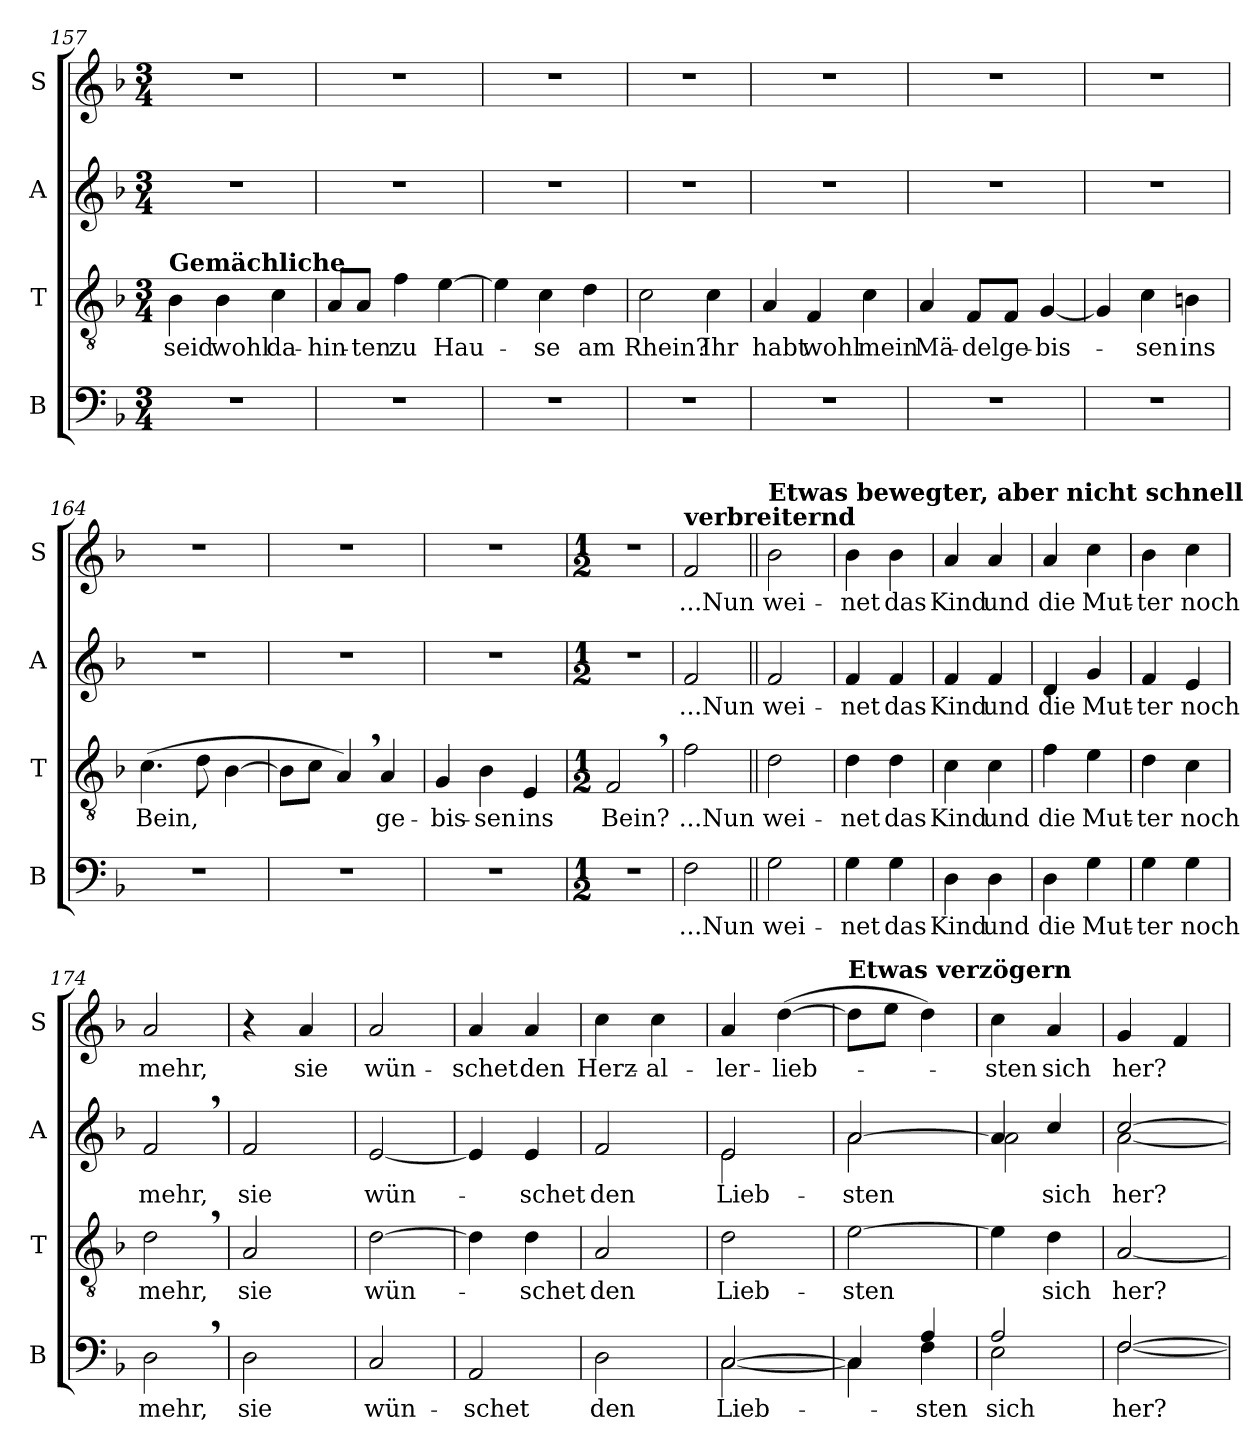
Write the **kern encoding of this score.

**kern	**text	**kern	**text	**kern	**text	**kern	**text
*part4	*part4	*part3	*part3	*part2	*part2	*part1	*part1
*staff4	*staff4	*staff3	*staff3	*staff2	*staff2	*staff1	*staff1
*I"B	*	*I"T	*	*I"A	*	*I"S	*
*I'B	*	*I'T	*	*I'A	*	*I'S	*
*clefF4	*	*clefGv2	*	*clefG2	*	*clefG2	*
*k[b-]	*	*k[b-]	*	*k[b-]	*	*k[b-]	*
*F:	*	*F:	*	*F:	*	*F:	*
*M3/4	*	*M3/4	*	*M3/4	*	*M3/4	*
=157	=157	=157	=157	=157	=157	=157	=157
!	!	!LO:TX:a:B:t=Gemächliche	!	!	!	!	!
!	!	!	!LO:LY:b	!	!	!	!
2.r	.	4B-\	seid	2.r	.	2.r	.
!	!	!	!LO:LY:b	!	!	!	!
.	.	4B-\	wohl	.	.	.	.
!	!	!	!LO:LY:b	!	!	!	!
.	.	4c\	da-	.	.	.	.
=158	=158	=158	=158	=158	=158	=158	=158
!	!	!	!LO:LY:b	!	!	!	!
2.r	.	8A/L	-hin-	2.r	.	2.r	.
!	!	!	!LO:LY:b	!	!	!	!
.	.	8A/J	-ten	.	.	.	.
!	!	!	!LO:LY:b	!	!	!	!
.	.	4f\	zu	.	.	.	.
!	!	!	!LO:LY:b	!	!	!	!
.	.	[4e\	Hau-	.	.	.	.
=159	=159	=159	=159	=159	=159	=159	=159
2.r	.	4e\]	.	2.r	.	2.r	.
!	!	!	!LO:LY:b	!	!	!	!
.	.	4c\	-se	.	.	.	.
!	!	!	!LO:LY:b	!	!	!	!
.	.	4d\	am	.	.	.	.
=160	=160	=160	=160	=160	=160	=160	=160
!	!	!	!LO:LY:b	!	!	!	!
2.r	.	2c\	Rhein?	2.r	.	2.r	.
!	!	!	!LO:LY:b	!	!	!	!
.	.	4c\	Ihr	.	.	.	.
=161	=161	=161	=161	=161	=161	=161	=161
!	!	!	!LO:LY:b	!	!	!	!
2.r	.	4A/	habt	2.r	.	2.r	.
!	!	!	!LO:LY:b	!	!	!	!
.	.	4F/	wohl	.	.	.	.
!	!	!	!LO:LY:b	!	!	!	!
.	.	4c\	mein	.	.	.	.
!!LO:LB:g=z
=162	=162	=162	=162	=162	=162	=162	=162
!	!	!	!LO:LY:b	!	!	!	!
2.r	.	4A/	Mä-	2.r	.	2.r	.
!	!	!	!LO:LY:b	!	!	!	!
.	.	8F/L	-del	.	.	.	.
!	!	!	!LO:LY:b	!	!	!	!
.	.	8F/J	ge-	.	.	.	.
!	!	!	!LO:LY:b	!	!	!	!
.	.	[4G/	-bis-	.	.	.	.
=163	=163	=163	=163	=163	=163	=163	=163
2.r	.	4G/]	.	2.r	.	2.r	.
!	!	!	!LO:LY:b	!	!	!	!
.	.	4c\	-sen	.	.	.	.
!	!	!	!LO:LY:b	!	!	!	!
.	.	4Bn\	ins	.	.	.	.
=164	=164	=164	=164	=164	=164	=164	=164
!	!	!	!LO:LY:b	!	!	!	!
2.r	.	(>4.c\	Bein,	2.r	.	2.r	.
.	.	8d\	.	.	.	.	.
.	.	[4B-\	.	.	.	.	.
=165	=165	=165	=165	=165	=165	=165	=165
2.r	.	8B-\L]	.	2.r	.	2.r	.
.	.	8c\J	.	.	.	.	.
.	.	4A,>/)	.	.	.	.	.
!	!	!	!LO:LY:b	!	!	!	!
.	.	4A/	ge-	.	.	.	.
=166	=166	=166	=166	=166	=166	=166	=166
!	!	!	!LO:LY:b	!	!	!	!
2.r	.	4G/	-bis-	2.r	.	2.r	.
!	!	!	!LO:LY:b	!	!	!	!
.	.	4B-\	-sen	.	.	.	.
!	!	!	!LO:LY:b	!	!	!	!
.	.	4E/	ins	.	.	.	.
=167	=167	=167	=167	=167	=167	=167	=167
*M1/2	*	*M1/2	*	*M1/2	*	*M1/2	*
!	!	!	!LO:LY:b	!	!	!	!
2r	.	2F,>/	Bein?	2r	.	2r	.
!!LO:PB:g=z
=168	=168	=168	=168	=168	=168	=168	=168
!	!	!	!	!	!	!LO:TX:a:B:t=verbreiternd	!
!	!LO:LY:b	!	!LO:LY:b	!	!LO:LY:b	!	!LO:LY:b
2F\	...Nun	2f\	...Nun	2f/	...Nun	2f/	...Nun
=169||	=169||	=169||	=169||	=169||	=169||	=169||	=169||
!	!	!	!	!	!	!LO:TX:a:B:t=Etwas bewegter, aber nicht schnell	!
!	!LO:LY:b	!	!LO:LY:b	!	!LO:LY:b	!	!LO:LY:b
2G\	wei-	2d\	wei-	2f/	wei-	2b-\	wei-
=170	=170	=170	=170	=170	=170	=170	=170
!	!LO:LY:b	!	!LO:LY:b	!	!LO:LY:b	!	!LO:LY:b
4G\	-net	4d\	-net	4f/	-net	4b-\	-net
!	!LO:LY:b	!	!LO:LY:b	!	!LO:LY:b	!	!LO:LY:b
4G\	das	4d\	das	4f/	das	4b-\	das
=171	=171	=171	=171	=171	=171	=171	=171
!	!LO:LY:b	!	!LO:LY:b	!	!LO:LY:b	!	!LO:LY:b
4D\	Kind	4c\	Kind	4f/	Kind	4a/	Kind
!	!LO:LY:b	!	!LO:LY:b	!	!LO:LY:b	!	!LO:LY:b
4D\	und	4c\	und	4f/	und	4a/	und
=172	=172	=172	=172	=172	=172	=172	=172
!	!LO:LY:b	!	!LO:LY:b	!	!LO:LY:b	!	!LO:LY:b
4D\	die	4f\	die	4d/	die	4a/	die
!	!LO:LY:b	!	!LO:LY:b	!	!LO:LY:b	!	!LO:LY:b
4G\	Mut-	4e\	Mut-	4g/	Mut-	4cc\	Mut-
=173	=173	=173	=173	=173	=173	=173	=173
!	!LO:LY:b	!	!LO:LY:b	!	!LO:LY:b	!	!LO:LY:b
4G\	-ter	4d\	-ter	4f/	-ter	4b-\	-ter
!	!LO:LY:b	!	!LO:LY:b	!	!LO:LY:b	!	!LO:LY:b
4G\	noch	4c\	noch	4e/	noch	4cc\	noch
=174	=174	=174	=174	=174	=174	=174	=174
!	!LO:LY:b	!	!LO:LY:b	!	!LO:LY:b	!	!LO:LY:b
2D,>\	mehr,	2d,>\	mehr,	2f,>/	mehr,	2a/	mehr,
=175	=175	=175	=175	=175	=175	=175	=175
!	!LO:LY:b	!	!LO:LY:b	!	!LO:LY:b	!	!
2D\	sie	2A/	sie	2f/	sie	4r	.
!	!	!	!	!	!	!	!LO:LY:b
.	.	.	.	.	.	4a/	sie
!!LO:LB:g=z
=176	=176	=176	=176	=176	=176	=176	=176
!	!LO:LY:b	!	!LO:LY:b	!	!LO:LY:b	!	!LO:LY:b
2C/	wün-	[2d\	wün-	[2e/	wün-	2a/	wün-
=177	=177	=177	=177	=177	=177	=177	=177
!	!LO:LY:b	!	!	!	!	!	!LO:LY:b
2AA/	-schet	4d\]	.	4e/]	.	4a/	-schet
!	!	!	!LO:LY:b	!	!LO:LY:b	!	!LO:LY:b
.	.	4d\	-schet	4e/	-schet	4a/	den
=178	=178	=178	=178	=178	=178	=178	=178
!	!LO:LY:b	!	!LO:LY:b	!	!LO:LY:b	!	!LO:LY:b
2D\	den	2A/	den	2f/	den	4cc\	Herz-
!	!	!	!	!	!	!	!LO:LY:b
.	.	.	.	.	.	4cc\	-al-
=179	=179	=179	=179	=179	=179	=179	=179
!	!LO:LY:b	!	!LO:LY:b	!	!LO:LY:b	!	!LO:LY:b
*^	*	*	*	*^	*	*	*
[>2C/	[<2C\	Lieb-	2d\	Lieb-	2e/	2e\	Lieb-	4a/	-ler-
!	!	!	!	!	!	!	!	!	!LO:LY:b
.	.	.	.	.	.	.	.	(>[4dd\	-lieb-
=180	=180	=180	=180	=180	=180	=180	=180	=180	=180
!	!	!	!	!	!	!	!	!LO:TX:a:B:t=Etwas verzögern	!
!	!	!	!	!LO:LY:b	!	!	!LO:LY:b	!	!
4C/]	4C\]	.	[2e\	-sten	[>2a/	2a\	-sten	8dd\L]	.
.	.	.	.	.	.	.	.	8ee\J	.
!	!	!LO:LY:b	!	!	!	!	!	!	!
4A/	4F\	-sten	.	.	.	.	.	4dd\)	.
=181	=181	=181	=181	=181	=181	=181	=181	=181	=181
!	!	!LO:LY:b	!	!	!	!	!	!	!LO:LY:b
2A/	2E\	sich	4e\]	.	4a/]	2a\	.	4cc\	-sten
!	!	!	!	!LO:LY:b	!	!	!LO:LY:b	!	!LO:LY:b
.	.	.	4d\	sich	4cc/	.	sich	4a/	sich
=182	=182	=182	=182	=182	=182	=182	=182	=182	=182
!	!	!LO:LY:b	!	!LO:LY:b	!	!	!LO:LY:b	!	!LO:LY:b
[>2F/	[<2F\	her?	[2A/	her?	[>2cc/	[<2a\	her?	4g/	her?
.	.	.	.	.	.	.	.	4f/	.
*v	*v	*	*	*	*v	*v	*	*	*
=	=	=	=	=	=	=	=
*-	*-	*-	*-	*-	*-	*-	*-
